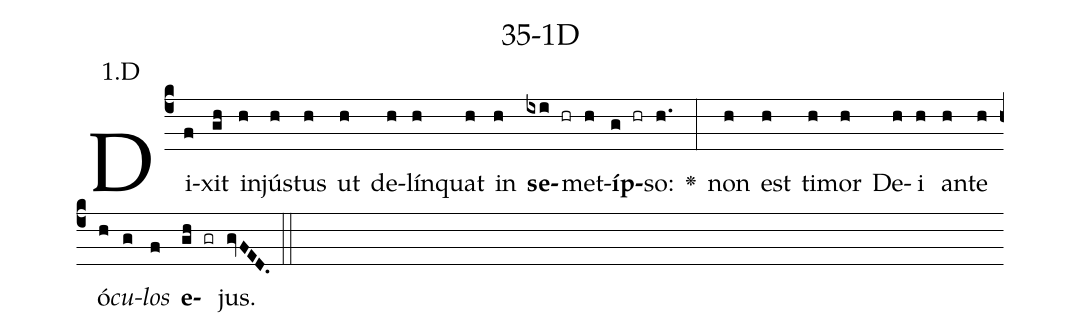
name: 35-1D;
annotation: 1.D;
%%
(c4)Di(f)xit(gh) in(h)jús(h)tus(h) ut(h) de(h)lín(h)quat(h) in(h) <b>se</b>(ixi hr)met(h)<b>íp</b>(g hr)so:(h.) <v>\greheightstar</v>(:) non(h) est(h) ti(h)mor(h) De(h)i(h) an(h)te(h) ó(h)<i>cu</i>(g)<i>los</i>(f) <b>e</b>(gh gr)jus.(gvFED.) (::)


%E(h) u(h) o(g) u(f) a(gh) e.(gvFED.) (::)
